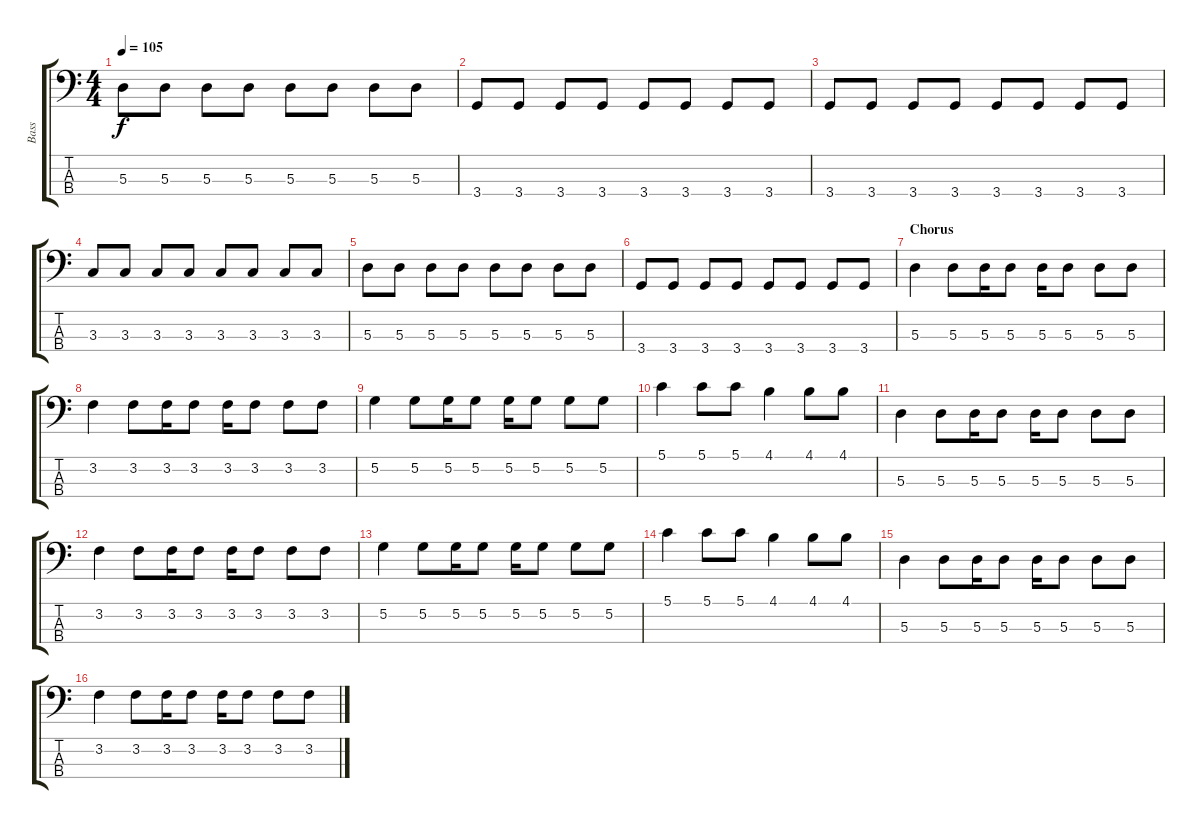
\track ("Bass" "Bass") {instrument electricbasspick}
\staff {score tabs}
\tuning (G2 D2 A1 E1) {hide}
\ts (4 4)
\tempo 105
\clef f4
\ks c
5.3.8{dy f} 5.3.8 5.3.8 5.3.8 5.3.8 5.3.8 5.3.8 5.3.8 |
3.4.8 3.4.8 3.4.8 3.4.8 3.4.8 3.4.8 3.4.8 3.4.8 |
3.4.8{volume 16} 3.4.8 3.4.8 3.4.8 3.4.8 3.4.8 3.4.8 3.4.8 |
3.3.8 3.3.8 3.3.8 3.3.8 3.3.8 3.3.8 3.3.8 3.3.8 |
5.3.8 5.3.8 5.3.8 5.3.8 5.3.8 5.3.8 5.3.8 5.3.8 |
3.4.8 3.4.8 3.4.8 3.4.8 3.4.8 3.4.8 3.4.8 3.4.8 |
\section ("" "Chorus")
5.3.4 5.3.8 5.3.16 5.3.8 5.3.16 5.3.8 5.3.8 5.3.8 |
3.2.4 3.2.8 3.2.16 3.2.8 3.2.16 3.2.8 3.2.8 3.2.8 |
5.2.4 5.2.8 5.2.16 5.2.8 5.2.16 5.2.8 5.2.8 5.2.8 |
5.1.4 5.1.8 5.1.8 4.1.4 4.1.8 4.1.8 |
5.3.4 5.3.8 5.3.16 5.3.8 5.3.16 5.3.8 5.3.8 5.3.8 |
3.2.4 3.2.8 3.2.16 3.2.8 3.2.16 3.2.8 3.2.8 3.2.8 |
5.2.4 5.2.8 5.2.16 5.2.8 5.2.16 5.2.8 5.2.8 5.2.8 |
5.1.4 5.1.8 5.1.8 4.1.4 4.1.8 4.1.8 |
5.3.4 5.3.8 5.3.16 5.3.8 5.3.16 5.3.8 5.3.8 5.3.8 |
3.2.4 3.2.8 3.2.16 3.2.8 3.2.16 3.2.8 3.2.8 3.2.8
